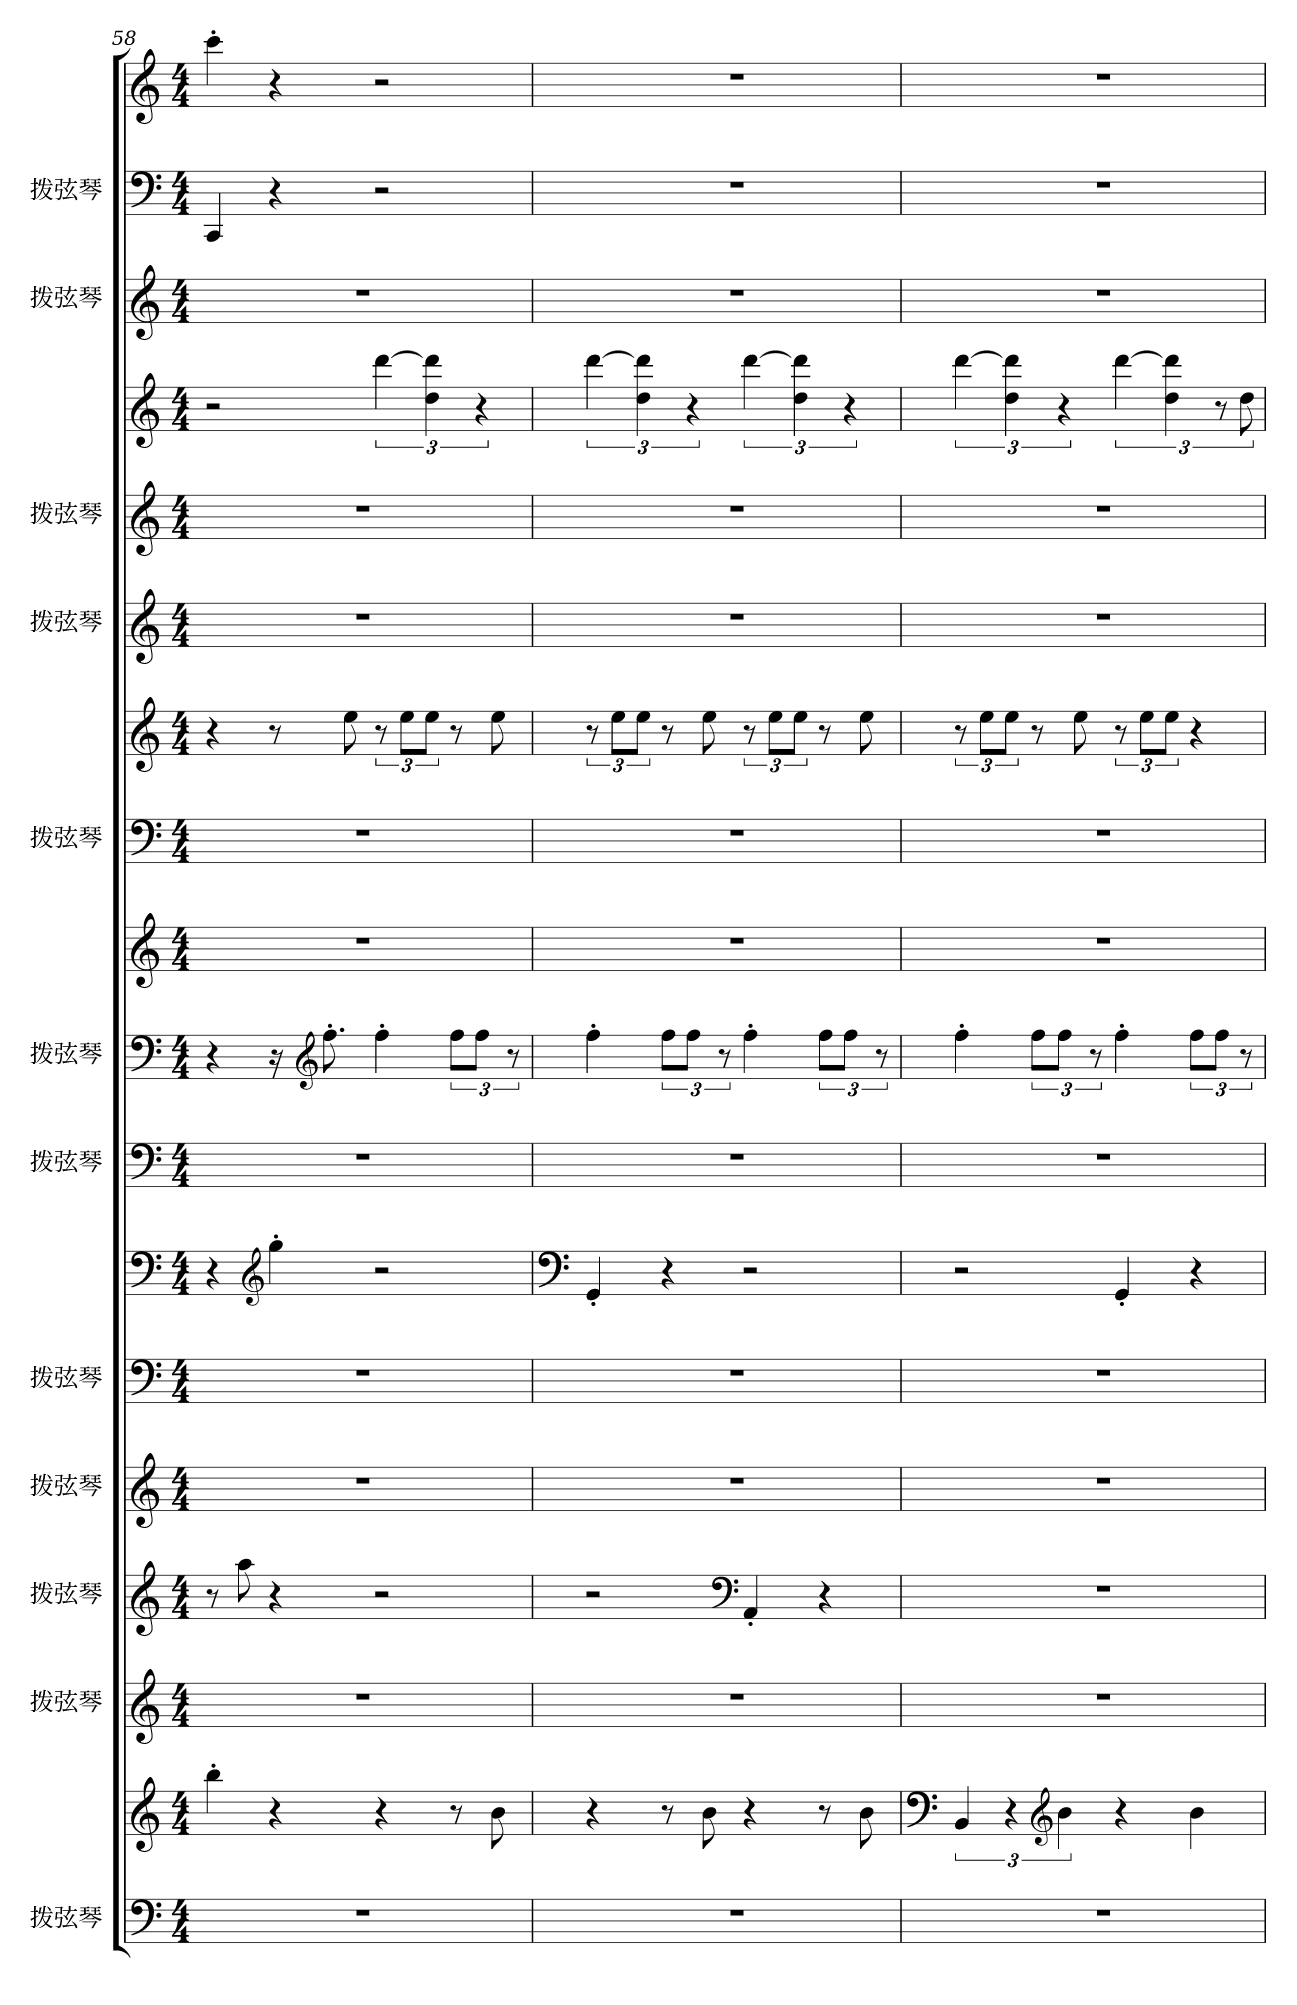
**kern	**kern	**kern	**kern	**kern	**kern	**kern	**kern	**kern	**kern	**kern	**kern	**kern	**kern	**kern	**kern	**kern	**kern
*part12	*part12	*part11	*part10	*part9	*part8	*part8	*part7	*part6	*part6	*part5	*part5	*part4	*part3	*part3	*part2	*part1	*part1
*staff18	*staff17	*staff16	*staff15	*staff14	*staff13	*staff12	*staff11	*staff10	*staff9	*staff8	*staff7	*staff6	*staff5	*staff4	*staff3	*staff2	*staff1
*I"拨弦琴	*	*I"拨弦琴	*I"拨弦琴	*I"拨弦琴	*I"拨弦琴	*	*I"拨弦琴	*I"拨弦琴	*	*I"拨弦琴	*	*I"拨弦琴	*I"拨弦琴	*	*I"拨弦琴	*I"拨弦琴	*
!!LO:PB:g=z
*clefF4	*clefG2	*clefG2	*clefG2	*clefG2	*clefF4	*clefF4	*clefF4	*clefF4	*clefG2	*clefF4	*clefG2	*clefG2	*clefG2	*clefG2	*clefG2	*clefF4	*clefG2
*k[]	*k[]	*k[]	*k[]	*k[]	*k[]	*k[]	*k[]	*k[]	*k[]	*k[]	*k[]	*k[]	*k[]	*k[]	*k[]	*k[]	*k[]
*M4/4	*M4/4	*M4/4	*M4/4	*M4/4	*M4/4	*M4/4	*M4/4	*M4/4	*M4/4	*M4/4	*M4/4	*M4/4	*M4/4	*M4/4	*M4/4	*M4/4	*M4/4
=58	=58	=58	=58	=58	=58	=58	=58	=58	=58	=58	=58	=58	=58	=58	=58	=58	=58
1r	4bb'\	1r	8r	1r	1r	4r	1r	4r	1r	1r	4r	1r	1r	2r	1r	4CC/	4ccc'\
.	.	.	8aa\	.	.	.	.	.	.	.	.	.	.	.	.	.	.
*	*	*	*	*	*	*clefG2	*	*	*	*	*	*	*	*	*	*	*
.	4r	.	4r	.	.	4gg'\	.	16r	.	.	8r	.	.	.	.	4r	4r
*	*	*	*	*	*	*	*	*clefG2	*	*	*	*	*	*	*	*	*
.	.	.	.	.	.	.	.	8.ff'\	.	.	.	.	.	.	.	.	.
.	.	.	.	.	.	.	.	.	.	.	8ee\	.	.	.	.	.	.
.	4r	.	2r	.	.	2r	.	4ff'\	.	.	12r	.	.	[6ddd\	.	2r	2r
.	.	.	.	.	.	.	.	.	.	.	12ee\L	.	.	.	.	.	.
.	.	.	.	.	.	.	.	.	.	.	12ee\J	.	.	6dd\ 6ddd\]	.	.	.
.	8r	.	.	.	.	.	.	12ff\L	.	.	8r	.	.	.	.	.	.
.	.	.	.	.	.	.	.	12ff\J	.	.	.	.	.	6r	.	.	.
.	8b\	.	.	.	.	.	.	.	.	.	8ee\	.	.	.	.	.	.
.	.	.	.	.	.	.	.	12r	.	.	.	.	.	.	.	.	.
=59	=59	=59	=59	=59	=59	=59	=59	=59	=59	=59	=59	=59	=59	=59	=59	=59	=59
*	*	*	*	*	*	*clefF4	*	*	*	*	*	*	*	*	*	*	*
1r	4r	1r	2r	1r	1r	4GG'/	1r	4ff'\	1r	1r	12r	1r	1r	[6ddd\	1r	1r	1r
.	.	.	.	.	.	.	.	.	.	.	12ee\L	.	.	.	.	.	.
.	.	.	.	.	.	.	.	.	.	.	12ee\J	.	.	6dd\ 6ddd\]	.	.	.
.	8r	.	.	.	.	4r	.	12ff\L	.	.	8r	.	.	.	.	.	.
.	.	.	.	.	.	.	.	12ff\J	.	.	.	.	.	6r	.	.	.
.	8b\	.	.	.	.	.	.	.	.	.	8ee\	.	.	.	.	.	.
.	.	.	.	.	.	.	.	12r	.	.	.	.	.	.	.	.	.
*	*	*	*clefF4	*	*	*	*	*	*	*	*	*	*	*	*	*	*
.	4r	.	4AA'/	.	.	2r	.	4ff'\	.	.	12r	.	.	[6ddd\	.	.	.
.	.	.	.	.	.	.	.	.	.	.	12ee\L	.	.	.	.	.	.
.	.	.	.	.	.	.	.	.	.	.	12ee\J	.	.	6dd\ 6ddd\]	.	.	.
.	8r	.	4r	.	.	.	.	12ff\L	.	.	8r	.	.	.	.	.	.
.	.	.	.	.	.	.	.	12ff\J	.	.	.	.	.	6r	.	.	.
.	8b\	.	.	.	.	.	.	.	.	.	8ee\	.	.	.	.	.	.
.	.	.	.	.	.	.	.	12r	.	.	.	.	.	.	.	.	.
=60	=60	=60	=60	=60	=60	=60	=60	=60	=60	=60	=60	=60	=60	=60	=60	=60	=60
*	*clefF4	*	*	*	*	*	*	*	*	*	*	*	*	*	*	*	*
1r	6BB/	1r	1r	1r	1r	2r	1r	4ff'\	1r	1r	12r	1r	1r	[6ddd\	1r	1r	1r
.	.	.	.	.	.	.	.	.	.	.	12ee\L	.	.	.	.	.	.
.	6r	.	.	.	.	.	.	.	.	.	12ee\J	.	.	6dd\ 6ddd\]	.	.	.
.	.	.	.	.	.	.	.	12ff\L	.	.	8r	.	.	.	.	.	.
*	*clefG2	*	*	*	*	*	*	*	*	*	*	*	*	*	*	*	*
.	6b\	.	.	.	.	.	.	12ff\J	.	.	.	.	.	6r	.	.	.
.	.	.	.	.	.	.	.	.	.	.	8ee\	.	.	.	.	.	.
.	.	.	.	.	.	.	.	12r	.	.	.	.	.	.	.	.	.
.	4r	.	.	.	.	4GG'/	.	4ff'\	.	.	12r	.	.	[6ddd\	.	.	.
.	.	.	.	.	.	.	.	.	.	.	12ee\L	.	.	.	.	.	.
.	.	.	.	.	.	.	.	.	.	.	12ee\J	.	.	6dd\ 6ddd\]	.	.	.
.	4b\	.	.	.	.	4r	.	12ff\L	.	.	4r	.	.	.	.	.	.
.	.	.	.	.	.	.	.	12ff\J	.	.	.	.	.	12r	.	.	.
.	.	.	.	.	.	.	.	12r	.	.	.	.	.	12dd\	.	.	.
=	=	=	=	=	=	=	=	=	=	=	=	=	=	=	=	=	=
*-	*-	*-	*-	*-	*-	*-	*-	*-	*-	*-	*-	*-	*-	*-	*-	*-	*-
